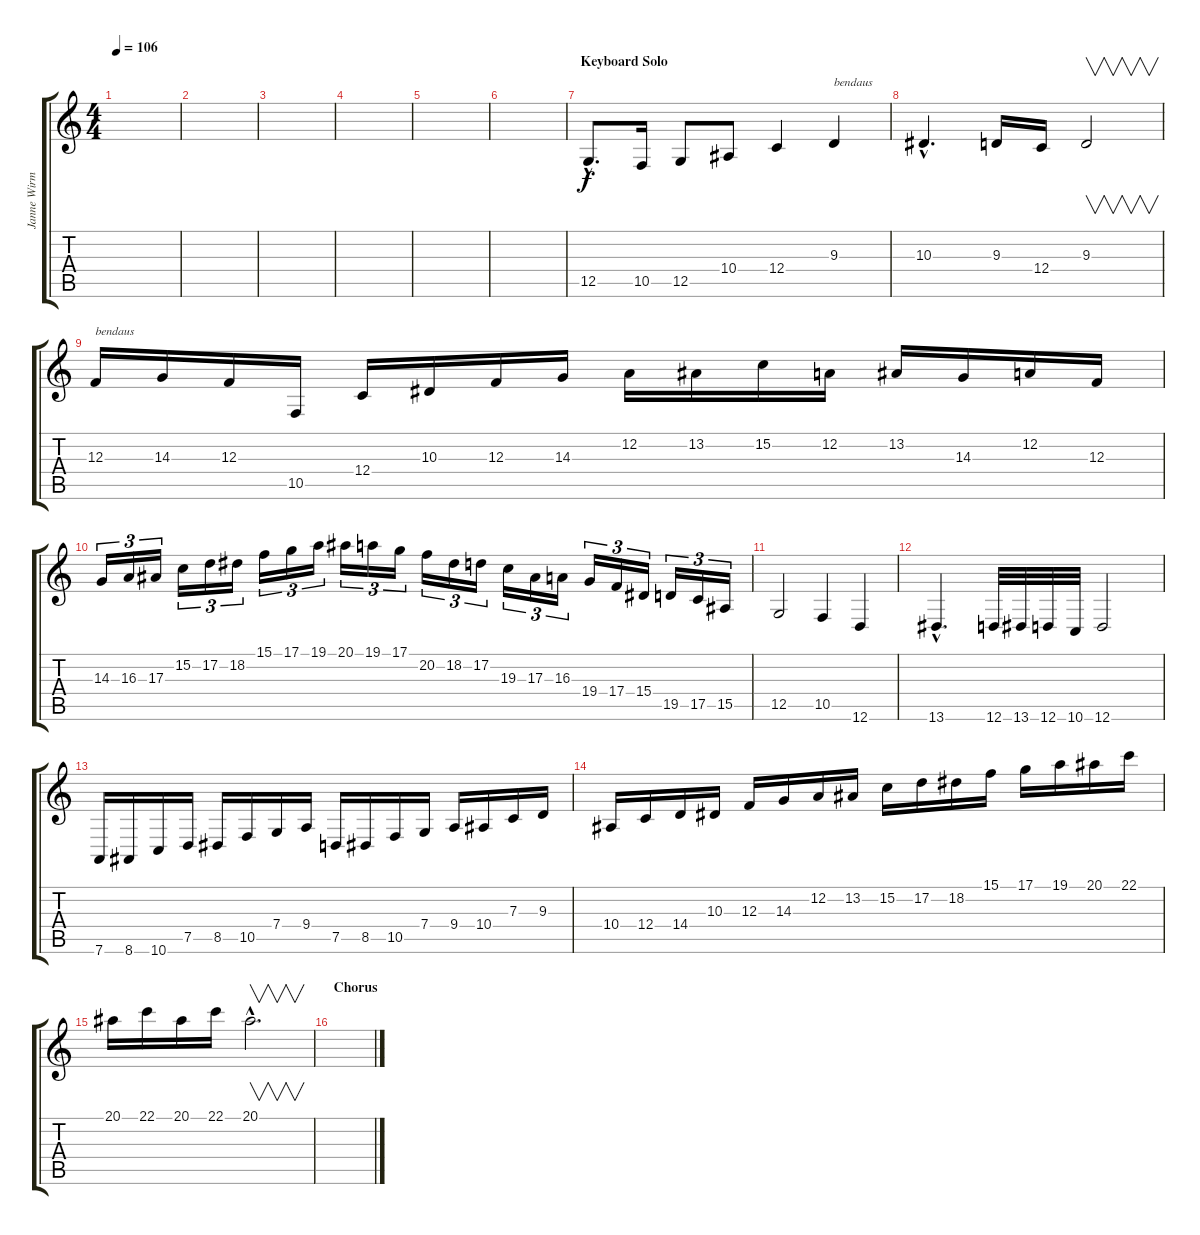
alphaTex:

\track ("Janne Wirman" "Janne Wirm") {instrument harpsichord}
\staff {score tabs}
\tuning (D4 A3 F3 C3 G2 D2) {hide}
\ts (4 4)
\tempo 106
\clef g2
\ks c
|
|
|
|
|
|
\section ("" "Keyboard Solo")
12.5{hac}.8{d volume 16 instrument lead1square} 10.5.16 12.5.8 10.4.8 12.4.4 9.3.4{txt "bendaus"} |
10.3{hac}.4{d instrument lead1square} 9.3.16 12.4.16 9.3.2{v} |
12.3.16{txt "bendaus" instrument lead1square} 14.3.16 12.3.16 10.5.16 12.4.16 10.3.16 12.3.16 14.3.16 12.2.16 13.2.16 15.2.16 12.2.16 13.2.16 14.3.16 12.2.16 12.3.16 |
14.3.16{tu (3 2) instrument lead1square} 16.3.16{tu (3 2)} 17.3.16{tu (3 2)} 15.2.16{tu (3 2)} 17.2.16{tu (3 2)} 18.2.16{tu (3 2)} 15.1.16{tu (3 2)} 17.1.16{tu (3 2)} 19.1.16{tu (3 2)} 20.1.16{tu (3 2)} 19.1.16{tu (3 2)} 17.1.16{tu (3 2)} 20.2.16{tu (3 2)} 18.2.16{tu (3 2)} 17.2.16{tu (3 2)} 19.3.16{tu (3 2)} 17.3.16{tu (3 2)} 16.3.16{tu (3 2)} 19.4.16{tu (3 2)} 17.4.16{tu (3 2)} 15.4.16{tu (3 2)} 19.5.16{tu (3 2)} 17.5.16{tu (3 2)} 15.5.16{tu (3 2)} |
12.5.2{instrument lead1square} 10.5.4 12.6.4 |
13.6{hac}.4{d instrument lead1square} 12.6.32 13.6.32 12.6.32 10.6.32 12.6.2 |
7.6.16{instrument lead1square} 8.6.16 10.6.16 7.5.16 8.5.16 10.5.16 7.4.16 9.4.16 7.5.16 8.5.16 10.5.16 7.4.16 9.4.16 10.4.16 7.3.16 9.3.16 |
10.4.16{instrument lead1square} 12.4.16 14.4.16 10.3.16 12.3.16 14.3.16 12.2.16 13.2.16 15.2.16 17.2.16 18.2.16 15.1.16 17.1.16 19.1.16 20.1.16 22.1.16 |
20.1.16 22.1.16 20.1.16 22.1.16 20.1{hac}.2{v d} |
\section ("" "Chorus")
